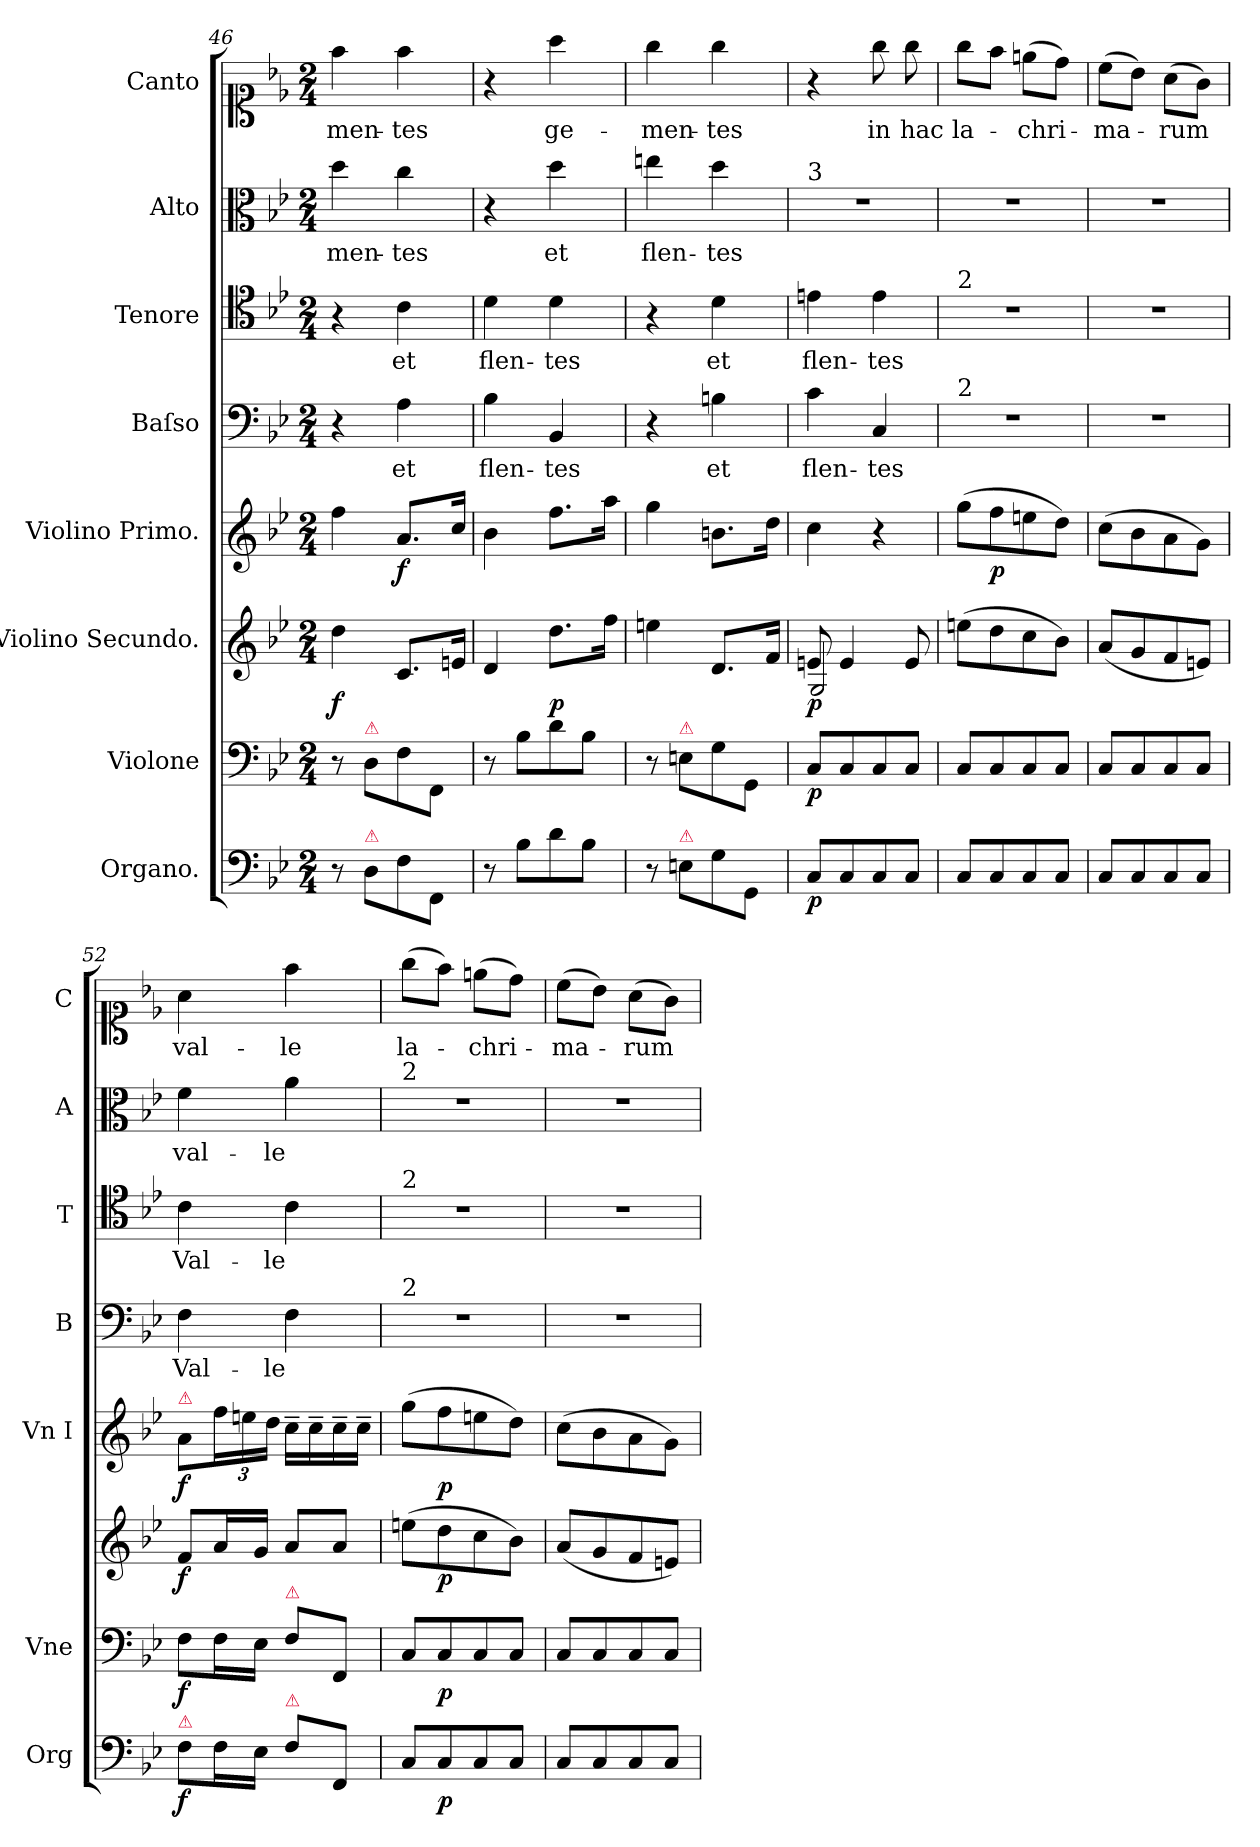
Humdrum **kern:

**kern	**dynam	**kern	**dynam	**kern	**dynam	**kern	**dynam	**kern	**text	**kern	**text	**kern	**text	**kern	**text
*part8	*part8	*part7	*part7	*part6	*part6	*part5	*part5	*part4	*part4	*part3	*part3	*part2	*part2	*part1	*part1
*staff8	*staff8	*staff7	*staff7	*staff6	*staff6	*staff5	*staff5	*staff4	*staff4	*staff3	*staff3	*staff2	*staff2	*staff1	*staff1
*I"Organo.	*	*I"Violone	*	*I"Violino Secundo.	*	*I"Violino Primo.	*	*I"Baſso	*	*I"Tenore	*	*I"Alto	*	*I"Canto	*
*I'Org	*	*I'Vne	*	*	*	*I'Vn I	*	*I'B	*	*I'T	*	*I'A	*	*I'C	*
*clefF4	*	*clefF4	*	*clefG2	*	*clefG2	*	*clefF4	*	*clefC4	*	*clefC3	*	*clefC1	*
*k[b-e-]	*	*k[b-e-]	*	*k[b-e-]	*	*k[b-e-]	*	*k[b-e-]	*	*k[b-e-]	*	*k[b-e-]	*	*k[b-e-]	*
*g:	*	*g:	*	*g:	*	*g:	*	*g:	*	*g:	*	*g:	*	*g:	*
*M2/4	*	*M2/4	*	*M2/4	*	*M2/4	*	*M2/4	*	*M2/4	*	*M2/4	*	*M2/4	*
=46	=46	=46	=46	=46	=46	=46	=46	=46	=46	=46	=46	=46	=46	=46	=46
!	!	!	!	!	!	!	!	!	!	!	!	!	!	!	!LO:LY:i
8r	.	8r	.	4dd\	f	4ff\	.	4r	.	4r	.	4dd\	-men-	4ff\	-men-
!	!	!LO:TX:a:color=crimson:t=⚠	!	!	!	!	!	!	!	!	!	!	!	!	!
!LO:TX:a:color=crimson:t=⚠	!	!	!	!	!	!	!	!	!	!	!	!	!	!	!
8D\L	.	8D\L	.	.	.	.	.	.	.	.	.	.	.	.	.
!	!	!	!	!	!	!	!LO:DY:b	!	!	!	!LO:LY:i	!	!	!	!LO:LY:i
8F\	.	8F\	.	8.c/L	.	8.a/L	f	4A\	et	4c\	et	4cc\	-tes	4ff\	-tes
8FF/J	.	8FF/J	.	.	.	.	.	.	.	.	.	.	.	.	.
.	.	.	.	16en/Jk	.	16cc/Jk	.	.	.	.	.	.	.	.	.
=47	=47	=47	=47	=47	=47	=47	=47	=47	=47	=47	=47	=47	=47	=47	=47
!	!	!	!	!	!	!	!	!	!	!	!LO:LY:i	!	!	!	!
8r	.	8r	.	4d/	.	4b-\	.	4B-\	flen-	4d\	flen-	4r	.	4r	.
8B-\L	.	8B-\L	.	.	.	.	.	.	.	.	.	.	.	.	.
!	!	!	!	!	!	!	!	!	!	!	!LO:LY:i	!	!	!	!
8d\	.	8d\	.	8.dd\L	p	8.ff\L	.	4BB-/	-tes	4d\	-tes	4dd\	et	4aa\	ge-
8B-\J	.	8B-\J	.	.	.	.	.	.	.	.	.	.	.	.	.
.	.	.	.	16ff\Jk	.	16aa\Jk	.	.	.	.	.	.	.	.	.
=48	=48	=48	=48	=48	=48	=48	=48	=48	=48	=48	=48	=48	=48	=48	=48
8r	.	8r	.	4een\	.	4gg\	.	4r	.	4r	.	4een\	flen-	4gg\	-men-
!	!	!LO:TX:a:color=crimson:t=⚠	!	!	!	!	!	!	!	!	!	!	!	!	!
!LO:TX:a:color=crimson:t=⚠	!	!	!	!	!	!	!	!	!	!	!	!	!	!	!
8En\L	.	8En\L	.	.	.	.	.	.	.	.	.	.	.	.	.
!	!	!	!	!	!	!	!	!	!LO:LY:i	!	!LO:LY:i	!	!	!	!
8G\	.	8G\	.	8.d/L	.	8.bn\L	.	4Bn\	et	4d\	et	4dd\	-tes	4gg\	-tes
8GG\J	.	8GG/J	.	.	.	.	.	.	.	.	.	.	.	.	.
.	.	.	.	16f/Jk	.	16dd\Jk	.	.	.	.	.	.	.	.	.
=49	=49	=49	=49	=49	=49	=49	=49	=49	=49	=49	=49	=49	=49	=49	=49
*	*	*	*	*^	*	*	*	*	*	*	*	*	*	*	*
!	!	!	!	!	!	!	!	!	!	!	!	!	!LO:TX:a:t=3	!	!	!
!	!LO:DY:b	!	!	!	!	!	!	!	!	!LO:LY:i	!	!LO:LY:i	!	!	!	!
8C/L	p	8C/L	p	8en/	2G/	p	4cc\	.	4c\	flen-	4en\	flen-	2r	.	4r	.
8C/	.	8C/	.	4e/	.	.	.	.	.	.	.	.	.	.	.	.
!	!	!	!	!	!	!	!	!	!	!LO:LY:i	!	!LO:LY:i	!	!	!	!
8C/	.	8C/	.	.	.	.	4r	.	4C/	-tes	4e\	-tes	.	.	8gg\	in
8C/J	.	8C/J	.	8e/	.	.	.	.	.	.	.	.	.	.	8gg\	hac
*	*	*	*	*v	*v	*	*	*	*	*	*	*	*	*	*	*
=50	=50	=50	=50	=50	=50	=50	=50	=50	=50	=50	=50	=50	=50	=50	=50
!	!	!	!	!	!	!	!	!	!	!LO:TX:a:t=2	!	!	!	!	!
!	!	!	!	!	!	!	!	!LO:TX:a:t=2	!	!	!	!	!	!	!
8C/L	.	8C/L	.	(8een\L	.	(8gg\L	.	2r	.	2r	.	2r	.	8gg\L	la-
!	!	!	!	!	!	!	!LO:DY:b	!	!	!	!	!	!	!	!
8C/	.	8C/	.	8dd\	.	8ff\	p	.	.	.	.	.	.	8ff\J	.
8C/	.	8C/	.	8cc\	.	8een\	.	.	.	.	.	.	.	(8een\L	-chri-
8C/J	.	8C/J	.	8b-\J)	.	8dd\J)	.	.	.	.	.	.	.	8dd\J)	.
=51	=51	=51	=51	=51	=51	=51	=51	=51	=51	=51	=51	=51	=51	=51	=51
8C/L	.	8C/L	.	(8a/L	.	(8cc\L	.	2r	.	2r	.	2r	.	(8cc\L	-ma-
8C/	.	8C/	.	8g/	.	8b-\	.	.	.	.	.	.	.	8b-\J)	.
8C/	.	8C/	.	8f/	.	8a\	.	.	.	.	.	.	.	(8a\L	-rum
8C/J	.	8C/J	.	8en/J)	.	8g\J)	.	.	.	.	.	.	.	8g\J)	.
=52	=52	=52	=52	=52	=52	=52	=52	=52	=52	=52	=52	=52	=52	=52	=52
!	!	!	!	!	!	!LO:TX:a:color=crimson:t=⚠	!	!	!	!	!	!	!	!	!
!	!	!LO:TX:b:i:color=crimson:t=⚠	!	!	!	!	!	!	!	!	!	!	!	!	!
!	!LO:DY:b	!	!	!	!	!	!LO:DY:b	!	!	!	!LO:LY:i	!	!	!	!
8F\L	f	8F\L	f	8f/L	f	8a/L	f	4F\	Val-	4c\	Val-	4f\	val-	4a\	val-
16F\L	.	16F\L	.	16a/L	.	24ff\L	.	.	.	.	.	.	.	.	.
.	.	.	.	.	.	24een\	.	.	.	.	.	.	.	.	.
16E-\JJ	.	16E-\JJ	.	16g/JJ	.	.	.	.	.	.	.	.	.	.	.
.	.	.	.	.	.	24dd\JJ	.	.	.	.	.	.	.	.	.
!	!	!LO:TX:a:color=crimson:t=⚠	!	!	!	!	!	!	!	!	!	!	!	!	!
!LO:TX:a:color=crimson:t=⚠	!	!	!	!	!	!	!	!	!	!	!	!	!	!	!
!	!	!	!	!	!	!	!	!	!	!	!LO:LY:i	!	!	!	!
8F\L	.	8F\L	.	8a/L	.	16cc~\LL	.	4F\	-le	4c\	-le	4a\	-le	4ff\	-le
.	.	.	.	.	.	16cc~\	.	.	.	.	.	.	.	.	.
8FF/J	.	8FF/J	.	8a/J	.	16cc~\	.	.	.	.	.	.	.	.	.
.	.	.	.	.	.	16cc~\JJ	.	.	.	.	.	.	.	.	.
=53	=53	=53	=53	=53	=53	=53	=53	=53	=53	=53	=53	=53	=53	=53	=53
!	!	!	!	!	!	!	!	!	!	!	!	!LO:TX:a:t=2	!	!	!
!	!	!	!	!	!	!	!	!	!	!LO:TX:a:t=2	!	!	!	!	!
!	!	!	!	!	!	!	!	!LO:TX:a:t=2	!	!	!	!	!	!	!
8C/L	.	8C/L	.	(8een\L	.	(8gg\L	.	2r	.	2r	.	2r	.	(8gg\L	la-
!	!LO:DY:b	!	!	!	!	!	!LO:DY:b	!	!	!	!	!	!	!	!
8C/	p	8C/	p	8dd\	p	8ff\	p	.	.	.	.	.	.	8ff\J)	.
8C/	.	8C/	.	8cc\	.	8een\	.	.	.	.	.	.	.	(8een\L	-chri-
8C/J	.	8C/J	.	8b-\J)	.	8dd\J)	.	.	.	.	.	.	.	8dd\J)	.
=54	=54	=54	=54	=54	=54	=54	=54	=54	=54	=54	=54	=54	=54	=54	=54
8C/L	.	8C/L	.	(8a/L	.	(8cc\L	.	2r	.	2r	.	2r	.	(8cc\L	-ma-
8C/	.	8C/	.	8g/	.	8b-\	.	.	.	.	.	.	.	8b-\J)	.
8C/	.	8C/	.	8f/	.	8a\	.	.	.	.	.	.	.	(8a\L	-rum
8C/J	.	8C/J	.	8en/J)	.	8g\J)	.	.	.	.	.	.	.	8g\J)	.
=	=	=	=	=	=	=	=	=	=	=	=	=	=	=	=
*-	*-	*-	*-	*-	*-	*-	*-	*-	*-	*-	*-	*-	*-	*-	*-
